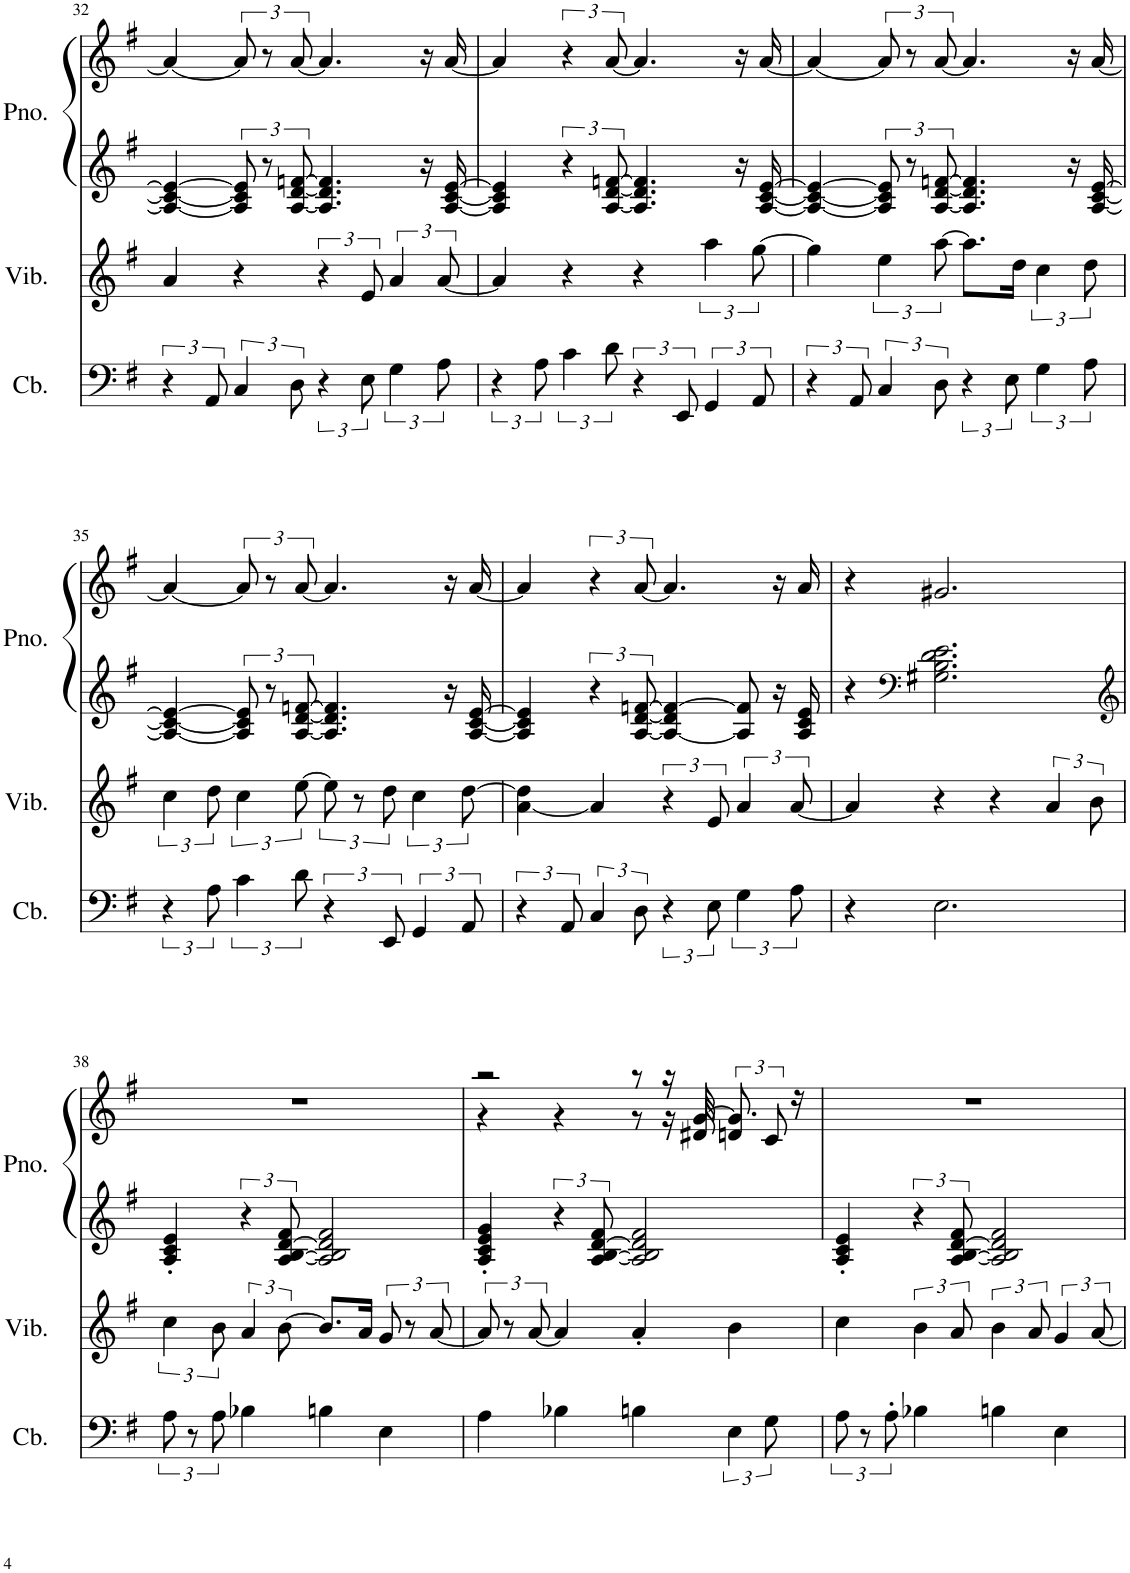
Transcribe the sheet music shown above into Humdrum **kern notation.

**kern	**kern	**kern	**kern
*part3	*part2	*part1	*part1
*staff4	*staff3	*staff2	*staff1
*I"Contrabass, C4-P33-Bass	*I"Vibraphone, C5-P12-Lead Vocal	*I"Piano, MOON DANCE	*
*I'Cb.	*I'Vib.	*I'Pno.	*
!!LO:PB:g=z
*clefF4	*clefG2	*clefG2	*clefG2
*Trd7c12	*	*	*
*k[f#]	*k[f#]	*k[f#]	*k[f#]
*M4/4	*M4/4	*M4/4	*M4/4
=32	=32	=32	=32
6r	4a/	4A/_ 4c/_ 4e/_	4a/_
12AA/	.	.	.
6C/	4r	12A/] 12c/] 12e/]	12a/]
.	.	12r	12r
12D\	.	[12A/ [12d/ [12fn/	[12a/
6r	6r	4.A/] 4.d/] 4.f/]	4.a/]
12E\	12e/	.	.
6G\	6a/	.	.
.	.	16r	16r
12A\	[12a/	.	.
.	.	[16A/ [16c/ [16e/	[16a/
=33	=33	=33	=33
6r	4a/]	4A/] 4c/] 4e/]	4a/]
12A\	.	.	.
6c\	4r	6r	6r
12d\	.	[12A/ [12d/ [12fn/	[12a/
6r	4r	4.A/] 4.d/] 4.f/]	4.a/]
12EE/	.	.	.
6GG/	6aa\	.	.
.	.	16r	16r
12AA/	[12gg\	.	.
.	.	[16A/ [16c/ [16e/	[16a/
=34	=34	=34	=34
6r	4gg\]	4A/_ 4c/_ 4e/_	4a/_
12AA/	.	.	.
6C/	6ee\	12A/] 12c/] 12e/]	12a/]
.	.	12r	12r
12D\	[12aa\	[12A/ [12d/ [12fn/	[12a/
6r	8.aa\L]	4.A/] 4.d/] 4.f/]	4.a/]
12E\	.	.	.
.	16dd\Jk	.	.
6G\	6cc\	.	.
.	.	16r	16r
12A\	12dd\	.	.
.	.	[16A/ [16c/ [16e/	[16a/
!!LO:LB:g=z
=35	=35	=35	=35
6r	6cc\	4A/_ 4c/_ 4e/_	4a/_
12A\	12dd\	.	.
6c\	6cc\	12A/] 12c/] 12e/]	12a/]
.	.	12r	12r
12d\	[12ee\	[12A/ [12d/ [12fn/	[12a/
6r	12ee\]	4.A/] 4.d/] 4.f/]	4.a/]
.	12r	.	.
12EE/	12dd\	.	.
6GG/	6cc\	.	.
.	.	16r	16r
12AA/	[12dd\	.	.
.	.	[16A/ [16c/ [16e/	[16a/
=36	=36	=36	=36
6r	[4a\ 4dd\]	4A/] 4c/] 4e/]	4a/]
12AA/	.	.	.
6C/	4a/]	6r	6r
12D\	.	[12A/ [12d/ [12fn/	[12a/
6r	6r	4A/_ 4d/] 4f/_	4.a/]
12E\	12e/	.	.
6G\	6a/	8A/] 8f/]	.
.	.	16r	16r
12A\	[12a/	.	.
.	.	16A/ 16c/ 16e/	16a/
=37	=37	=37	=37
4r	4a/]	4r	4r
*	*	*clefF4	*
2.E\	4r	2.G#X\ 2.B\ 2.d\ 2.e\	2.g#X/
.	4r	.	.
.	6a/	.	.
.	12b\	.	.
!!LO:LB:g=z
=38	=38	=38	=38
*	*	*clefG2	*
12A\	6cc\	4A/' 4c/' 4e/'	1r
12r	.	.	.
12A\	12b\	.	.
4B-X\	6a/	6r	.
.	[12b\	[12A/ [12B/ [12d/ 12f#/	.
4Bn\	8.b/L]	2A/] 2B/] 2d/] 2f#/	.
.	16a/Jk	.	.
4E\	12g/	.	.
.	12r	.	.
.	[12a/	.	.
=39	=39	=39	=39
*	*	*	*^
4A\	12a/]	4A/' 4c/' 4e/' 4g/'	2r	4r
.	12r	.	.	.
.	[12a/	.	.	.
4B-X\	4a/]	6r	.	4r
.	.	[12A/ [12B/ [12d/ 12f#/	.	.
4Bn\	4a'/	2A/] 2B/] 2d/] 2f#/	8r	8r
.	.	.	16r	16r
.	.	.	[16g/	16d#X/
6E\	4b\	.	8.g/]	6dn/
12G\	.	.	.	12c/
.	.	.	16r	.
*	*	*	*v	*v
=40	=40	=40	=40
12A\	4cc\	4A/' 4c/' 4e/'	1r
12r	.	.	.
12A'\	.	.	.
4B-X\	6b\	6r	.
.	12a/	[12A/ [12B/ [12d/ 12f#/	.
4Bn\	6b\	2A/] 2B/] 2d/] 2f#/	.
.	12a/	.	.
4E\	6g/	.	.
.	[12a/	.	.
=	=	=	=
*-	*-	*-	*-
